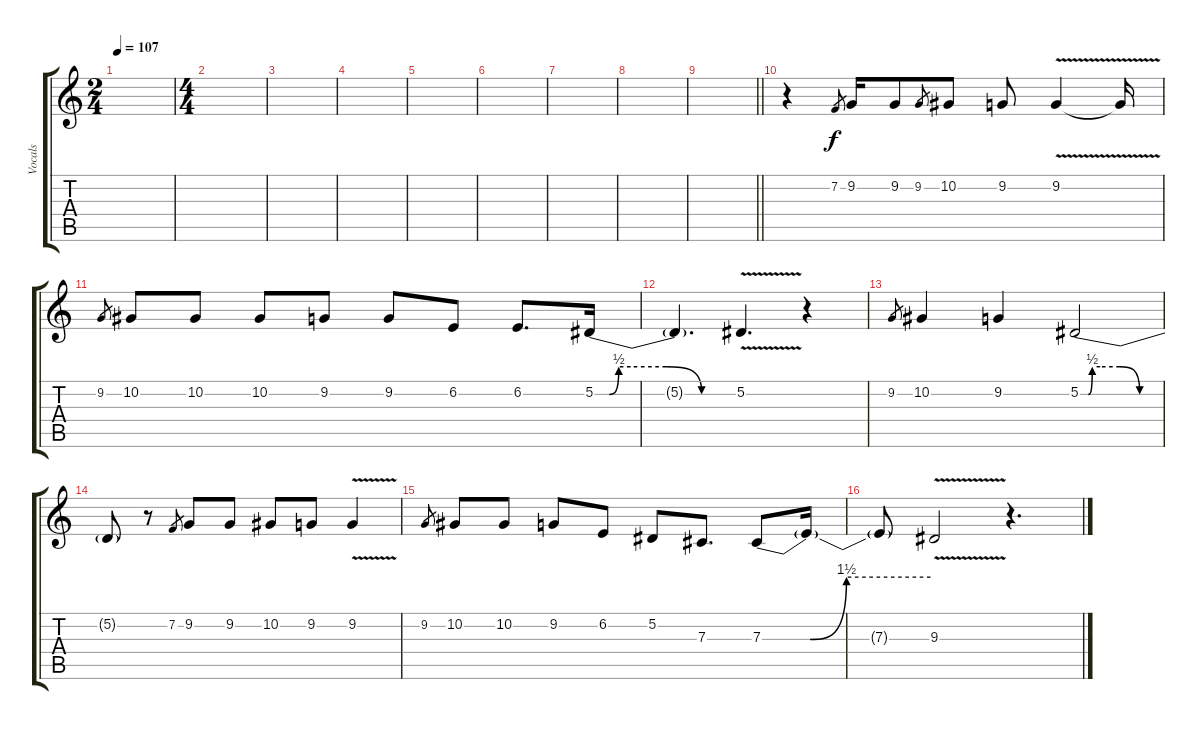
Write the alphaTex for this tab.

\track ("Vocals" "Vocals") {instrument lead2sawtooth}
\staff {score tabs}
\tuning (Eb4 Bb3 Gb3 Db3 Ab2 Eb2) {hide}
\ts (2 4)
\tempo 107
\clef g2
\ks c
|
\ts (4 4)
|
|
|
|
|
|
|
\barLineRight lightlight
|
\section ("" "")
r.4 7.2.8{gr} 9.2.16 9.2.8 9.2.8{gr} 10.2.8 9.2.8 9.2{v}.4 9.2{t}.16 |
9.2.8{gr} 10.2.8 10.2.8 10.2.8 9.2.8 9.2.8 6.2.8 6.2.8{d} 5.2{be (custom 0 0 6 0 10 2 15 2 30 2 45 0 60 0)}.16 |
5.2{t}.4{d} 5.2{v}.4{d} r.4 |
9.2.8{gr} 10.2.4 9.2.4 5.2{be (custom 0 0 6 0 9 2 15 2 30 2 45 0 60 0)}.2 |
5.2{t}.8 r.8 7.2.8{gr} 9.2.8 9.2.8 10.2.8 9.2.8 9.2{v}.4 |
9.2.8{gr} 10.2.8 10.2.8 9.2.8 6.2.8 5.2.8 7.3.8{d} 7.3{be (custom 0 0 17 0 30 6 60 6)}.8 7.3{t}.16 |
7.3{t}.8 9.3{v}.2 r.4{d}
